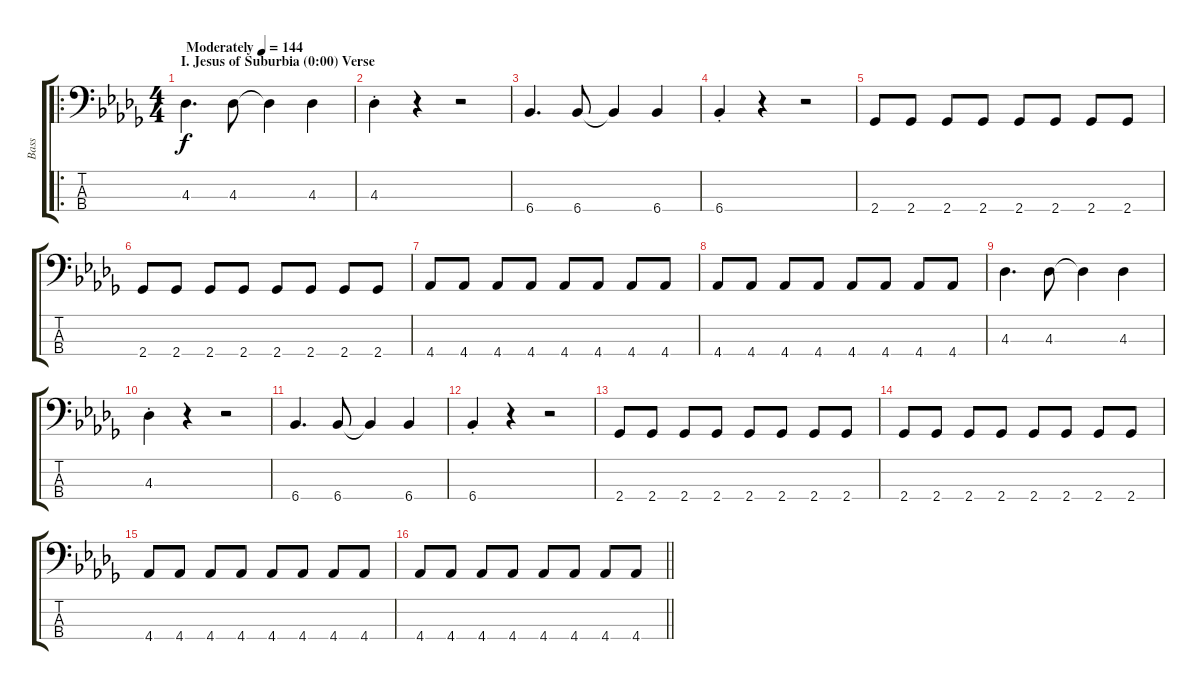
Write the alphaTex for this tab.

\track ("Bass" "Bass") {instrument electricbasspick}
\staff {score tabs}
\tuning (G2 D2 A1 E1) {hide}
\ro
\ts (4 4)
\section ("" "I. Jesus of Suburbia (0:00) Verse")
\tempo (144 "Moderately")
\clef f4
\ks db
4.3.4{d dy f instrument electricbasspick} 4.3.8 4.3{t}.4 4.3.4 |
4.3{st}.4 r.4 r.2 |
6.4.4{d} 6.4.8 6.4{t}.4 6.4.4 |
6.4{st}.4 r.4 r.2 |
2.4.8 2.4.8 2.4.8 2.4.8 2.4.8 2.4.8 2.4.8 2.4.8 |
2.4.8 2.4.8 2.4.8 2.4.8 2.4.8 2.4.8 2.4.8 2.4.8 |
4.4.8 4.4.8 4.4.8 4.4.8 4.4.8 4.4.8 4.4.8 4.4.8 |
4.4.8 4.4.8 4.4.8 4.4.8 4.4.8 4.4.8 4.4.8 4.4.8 |
4.3.4{d} 4.3.8 4.3{t}.4 4.3.4 |
4.3{st}.4 r.4 r.2 |
6.4.4{d} 6.4.8 6.4{t}.4 6.4.4 |
6.4{st}.4 r.4 r.2 |
2.4.8 2.4.8 2.4.8 2.4.8 2.4.8 2.4.8 2.4.8 2.4.8 |
2.4.8 2.4.8 2.4.8 2.4.8 2.4.8 2.4.8 2.4.8 2.4.8 |
4.4.8 4.4.8 4.4.8 4.4.8 4.4.8 4.4.8 4.4.8 4.4.8 |
\barLineRight lightlight
4.4.8 4.4.8 4.4.8 4.4.8 4.4.8 4.4.8 4.4.8 4.4.8
